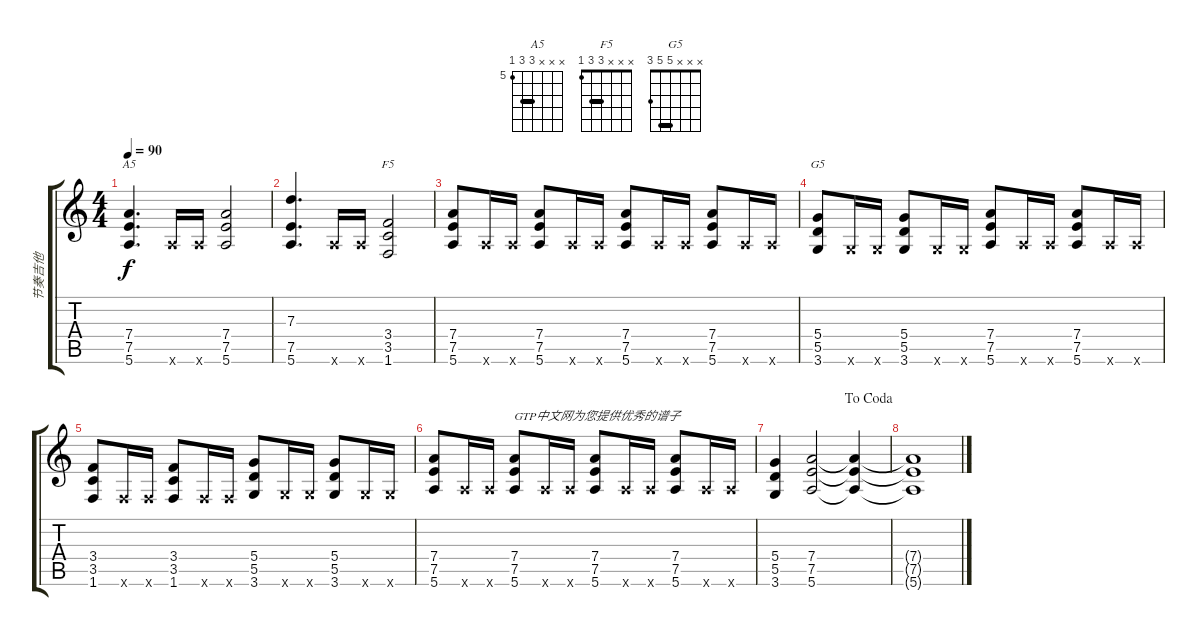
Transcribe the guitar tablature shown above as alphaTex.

\track ("节奏吉他" "节奏吉他") {instrument overdrivenguitar}
\staff {score tabs}
\tuning (E4 B3 G3 D3 A2 E2) {hide}
\chord ("A5" x x x 7 7 5) {firstfret 5 barre 7}
\chord ("F5" x x x 3 3 1) {barre 3}
\chord ("G5" x x x 5 5 3) {barre 5}
\ts (4 4)
\tempo 90
\clef g2
\ks c
(7.4 7.5 5.6).4{d ch "A5" dy f} 5.6{x}.16 5.6{x}.16 (7.4 7.5 5.6).2 |
(7.3 7.5 5.6).4{d} 5.6{x}.16 5.6{x}.16 (3.4 3.5 1.6).2{ch "F5"} |
(7.4 7.5 5.6).8 5.6{x}.16 5.6{x}.16 (7.4 7.5 5.6).8 5.6{x}.16 5.6{x}.16 (7.4 7.5 5.6).8 5.6{x}.16 5.6{x}.16 (7.4 7.5 5.6).8 5.6{x}.16 5.6{x}.16 |
(5.4 5.5 3.6).8{ch "G5"} 3.6{x}.16 3.6{x}.16 (5.4 5.5 3.6).8 3.6{x}.16 3.6{x}.16 (7.4 7.5 5.6).8 5.6{x}.16 5.6{x}.16 (7.4 7.5 5.6).8 5.6{x}.16 5.6{x}.16 |
(3.4 3.5 1.6).8 1.6{x}.16 1.6{x}.16 (3.4 3.5 1.6).8 1.6{x}.16 1.6{x}.16 (5.4 5.5 3.6).8 3.6{x}.16 3.6{x}.16 (5.4 5.5 3.6).8 3.6{x}.16 3.6{x}.16 |
(7.4 7.5 5.6).8 5.6{x}.16 5.6{x}.16 (7.4 7.5 5.6).8{txt "GTP中文网为您提供优秀的谱子"} 5.6{x}.16 5.6{x}.16 (7.4 7.5 5.6).8 5.6{x}.16 5.6{x}.16 (7.4 7.5 5.6).8 5.6{x}.16 5.6{x}.16 |
\jump dacoda
(5.4 5.5 3.6).4 (7.4 7.5 5.6).2 (7.4{t} 7.5{t} 5.6{t}).4 |
(7.4{t} 7.5{t} 5.6{t}).1
